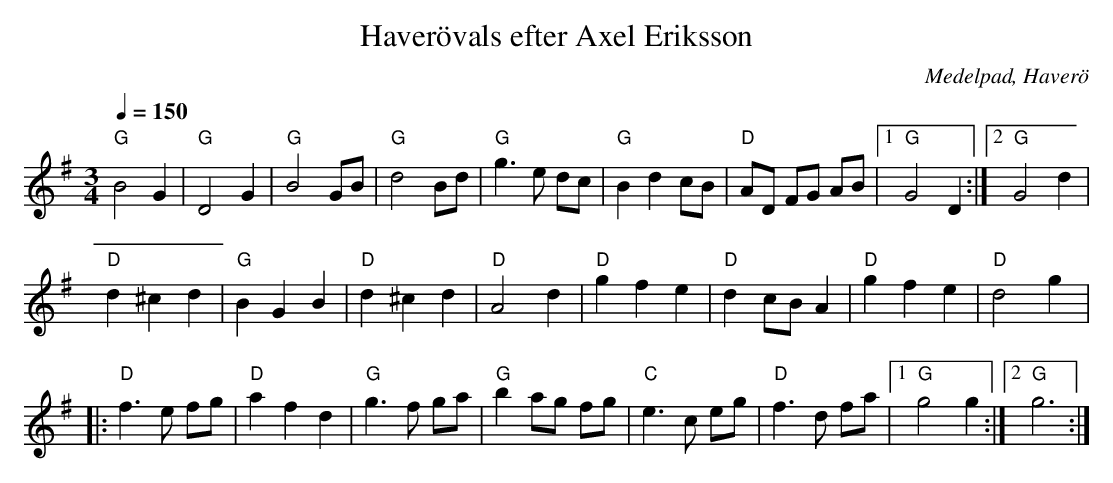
X:1
T:Haverövals efter Axel Eriksson
O:Medelpad, Haverö
Q:1/4=150
M:3/4
L:1/8
K:G
"G"B4G2|"G"D4G2|"G"B4GB|"G"d4 Bd|"G"g3e dc|"G"B2d2cB|"D"AD FG AB|[1"G"G4D2:|[2"G"G4d2|!
"D"d2^c2d2|"G"B2G2B2|"D"d2^c2d2|"D"A4d2|"D"g2f2e2|"D"d2cBA2|"D"g2f2e2|"D"d4g2|:!
"D"f3e fg|"D"a2f2d2|"G"g3f ga|"G"b2 ag fg|"C"e3 c eg|"D"f3d fa|[1"G"g4g2:|[2"G"g6:|]
